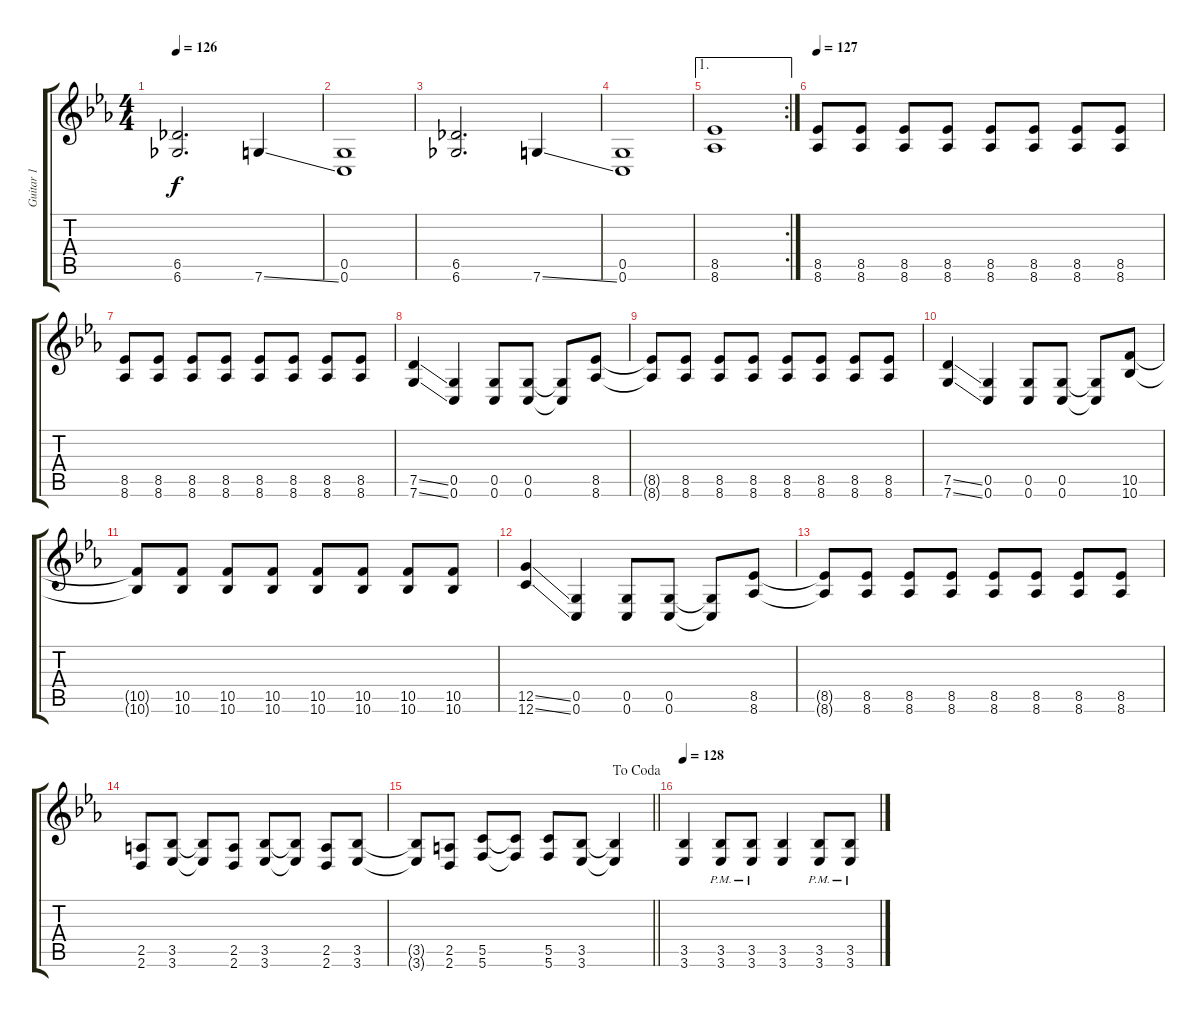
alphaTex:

\track ("Guitar 1" "Guitar 1") {instrument distortionguitar}
\staff {score tabs}
\tuning (E4 C4 G3 C3 G2 C2) {hide}
\ts (4 4)
\tempo 126
\clef g2
\ks cminor
(6.5 6.6).2{d dy f} 7.6{ss}.4 |
(0.5 0.6).1 |
(6.5 6.6).2{d} 7.6{ss}.4 |
(0.5 0.6).1 |
\ae 1
\rc 2
(8.5 8.6).1 |
\tempo 127
(8.5 8.6).8 (8.5 8.6).8 (8.5 8.6).8 (8.5 8.6).8 (8.5 8.6).8 (8.5 8.6).8 (8.5 8.6).8 (8.5 8.6).8 |
(8.5 8.6).8 (8.5 8.6).8 (8.5 8.6).8 (8.5 8.6).8 (8.5 8.6).8 (8.5 8.6).8 (8.5 8.6).8 (8.5 8.6).8 |
(7.5{ss} 7.6{ss}).4 (0.5 0.6).4 (0.5 0.6).8 (0.5 0.6).8 (0.5{t} 0.6{t}).8 (8.5 8.6).8 |
(8.5{t} 8.6{t}).8 (8.5 8.6).8 (8.5 8.6).8 (8.5 8.6).8 (8.5 8.6).8 (8.5 8.6).8 (8.5 8.6).8 (8.5 8.6).8 |
(7.5{ss} 7.6{ss}).4 (0.5 0.6).4 (0.5 0.6).8 (0.5 0.6).8 (0.5{t} 0.6{t}).8 (10.5 10.6).8 |
(10.5{t} 10.6{t}).8 (10.5 10.6).8 (10.5 10.6).8 (10.5 10.6).8 (10.5 10.6).8 (10.5 10.6).8 (10.5 10.6).8 (10.5 10.6).8 |
(12.5{ss} 12.6{ss}).4 (0.5 0.6).4 (0.5 0.6).8 (0.5 0.6).8 (0.5{t} 0.6{t}).8 (8.5 8.6).8 |
(8.5{t} 8.6{t}).8 (8.5 8.6).8 (8.5 8.6).8 (8.5 8.6).8 (8.5 8.6).8 (8.5 8.6).8 (8.5 8.6).8 (8.5 8.6).8 |
(2.5 2.6).8 (3.5 3.6).8 (3.5{t} 3.6{t}).8 (2.5 2.6).8 (3.5 3.6).8 (3.5{t} 3.6{t}).8 (2.5 2.6).8 (3.5 3.6).8 |
\jump dacoda
\barLineRight lightlight
(3.5{t} 3.6{t}).8 (2.5 2.6).8 (5.5 5.6).8 (5.5{t} 5.6{t}).8 (5.5 5.6).8 (3.5 3.6).8 (3.5{t} 3.6{t}).4 |
\tempo 128
(3.5 3.6).4 (3.5{pm} 3.6{pm}).8 (3.5{pm} 3.6{pm}).8 (3.5 3.6).4 (3.5{pm} 3.6{pm}).8 (3.5{pm} 3.6{pm}).8
